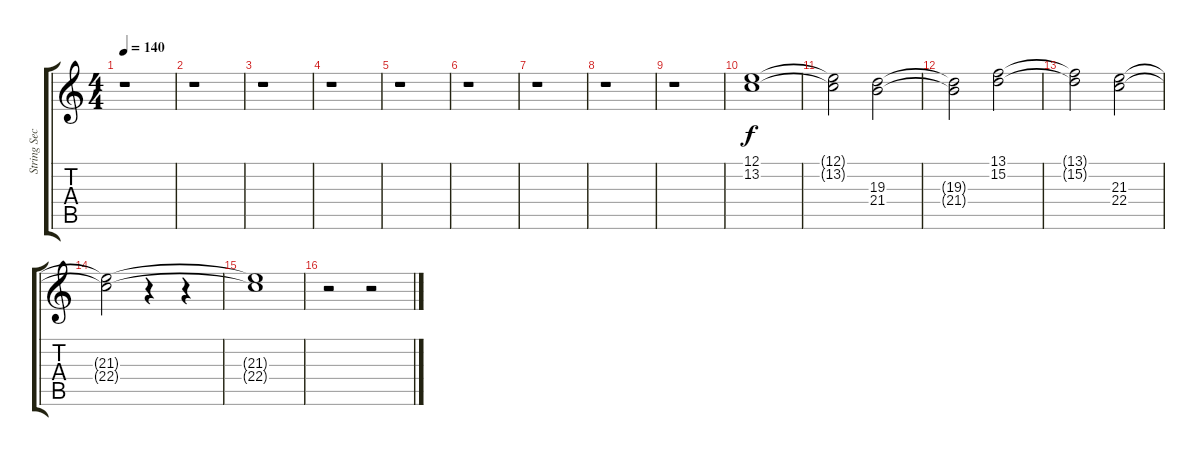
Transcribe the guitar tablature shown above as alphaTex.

\track ("String Section 2" "String Sec") {instrument stringensemble2}
\staff {score tabs}
\tuning (E4 B3 G3 D3 A2 E2) {hide}
\ts (4 4)
\tempo 140
\clef g2
\ks c
r.1{dy f volume 4 instrument stringensemble2} |
r.1 |
r.1 |
r.1 |
r.1 |
r.1 |
r.1 |
r.1 |
r.1 |
(12.1 13.2).1{volume 8} |
(12.1{t} 13.2{t}).2 (19.3 21.4).2 |
(19.3{t} 21.4{t}).2 (13.1 15.2).2 |
(13.1{t} 15.2{t}).2 (21.3 22.4).2 |
(21.3{t} 22.4{t}).2 r.4 r.4{volume 0} |
(21.3{t} 22.4{t}).1 |
r.2 r.2{volume 4}
